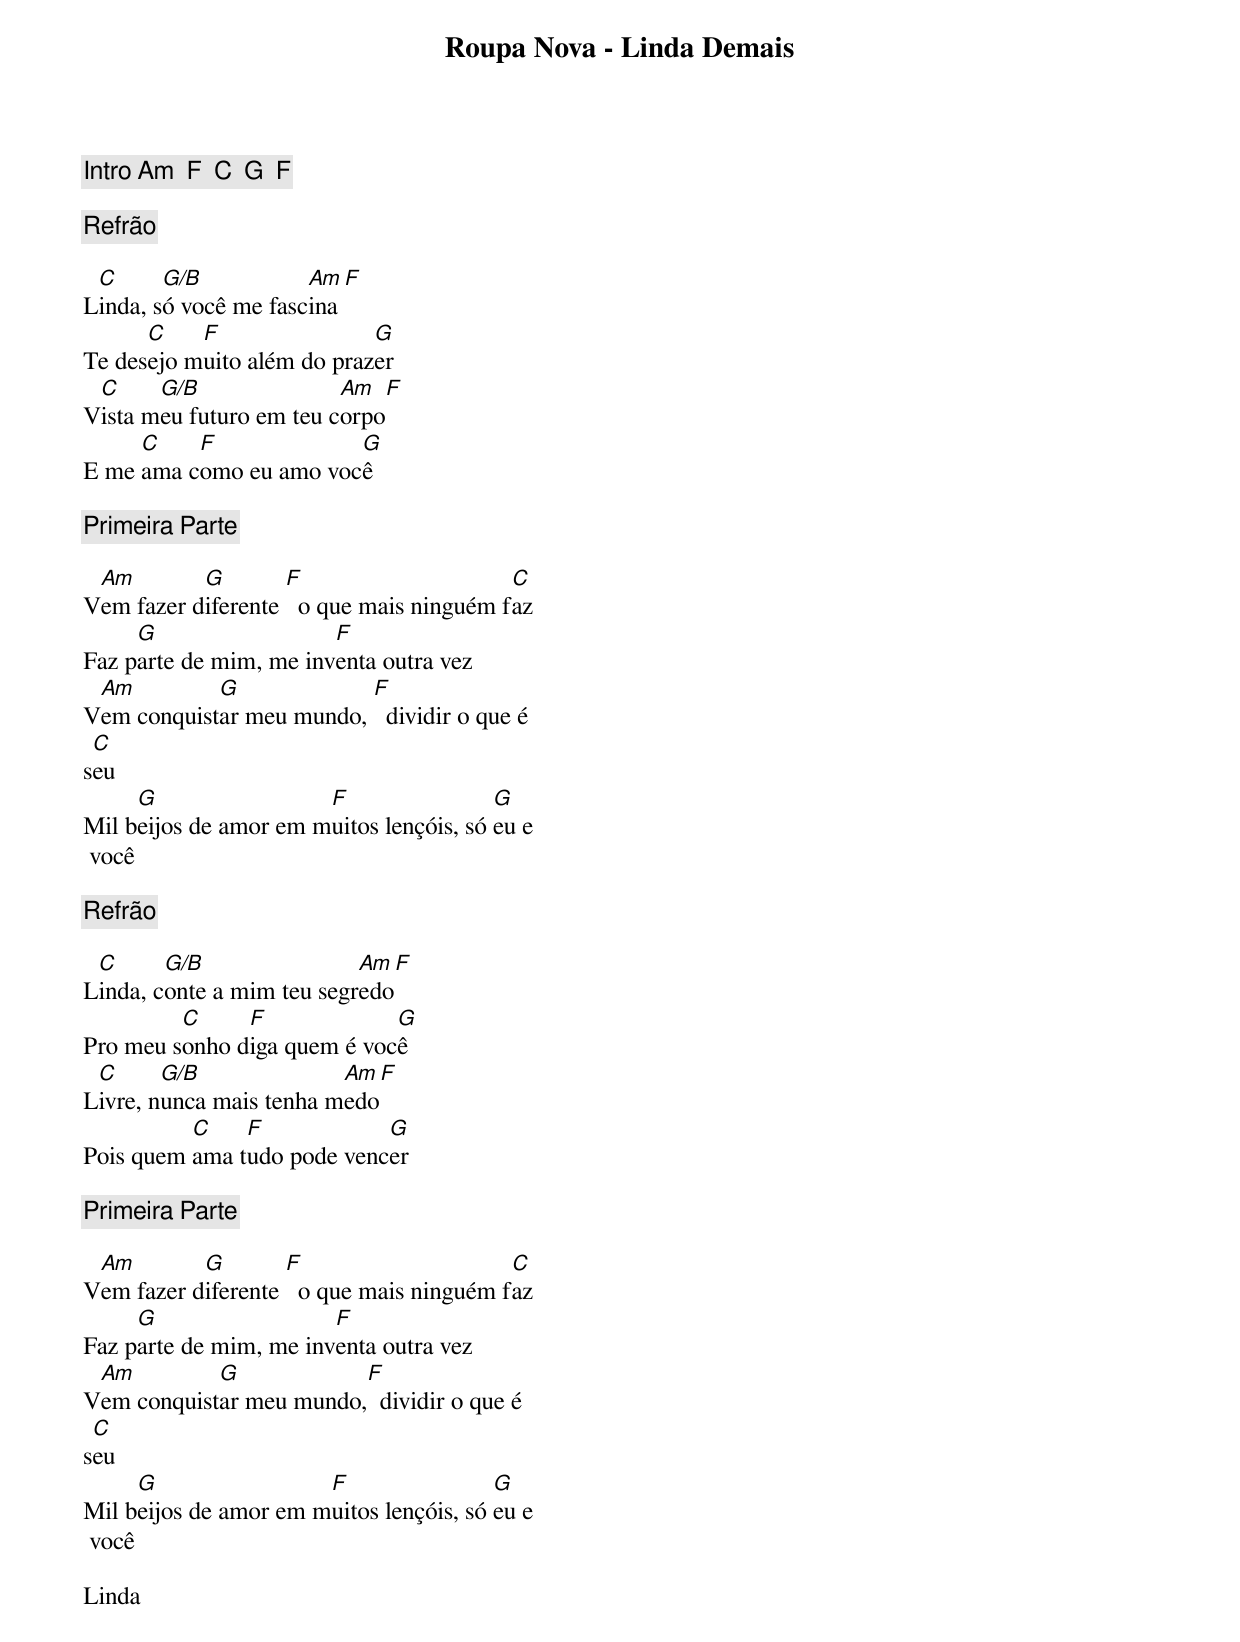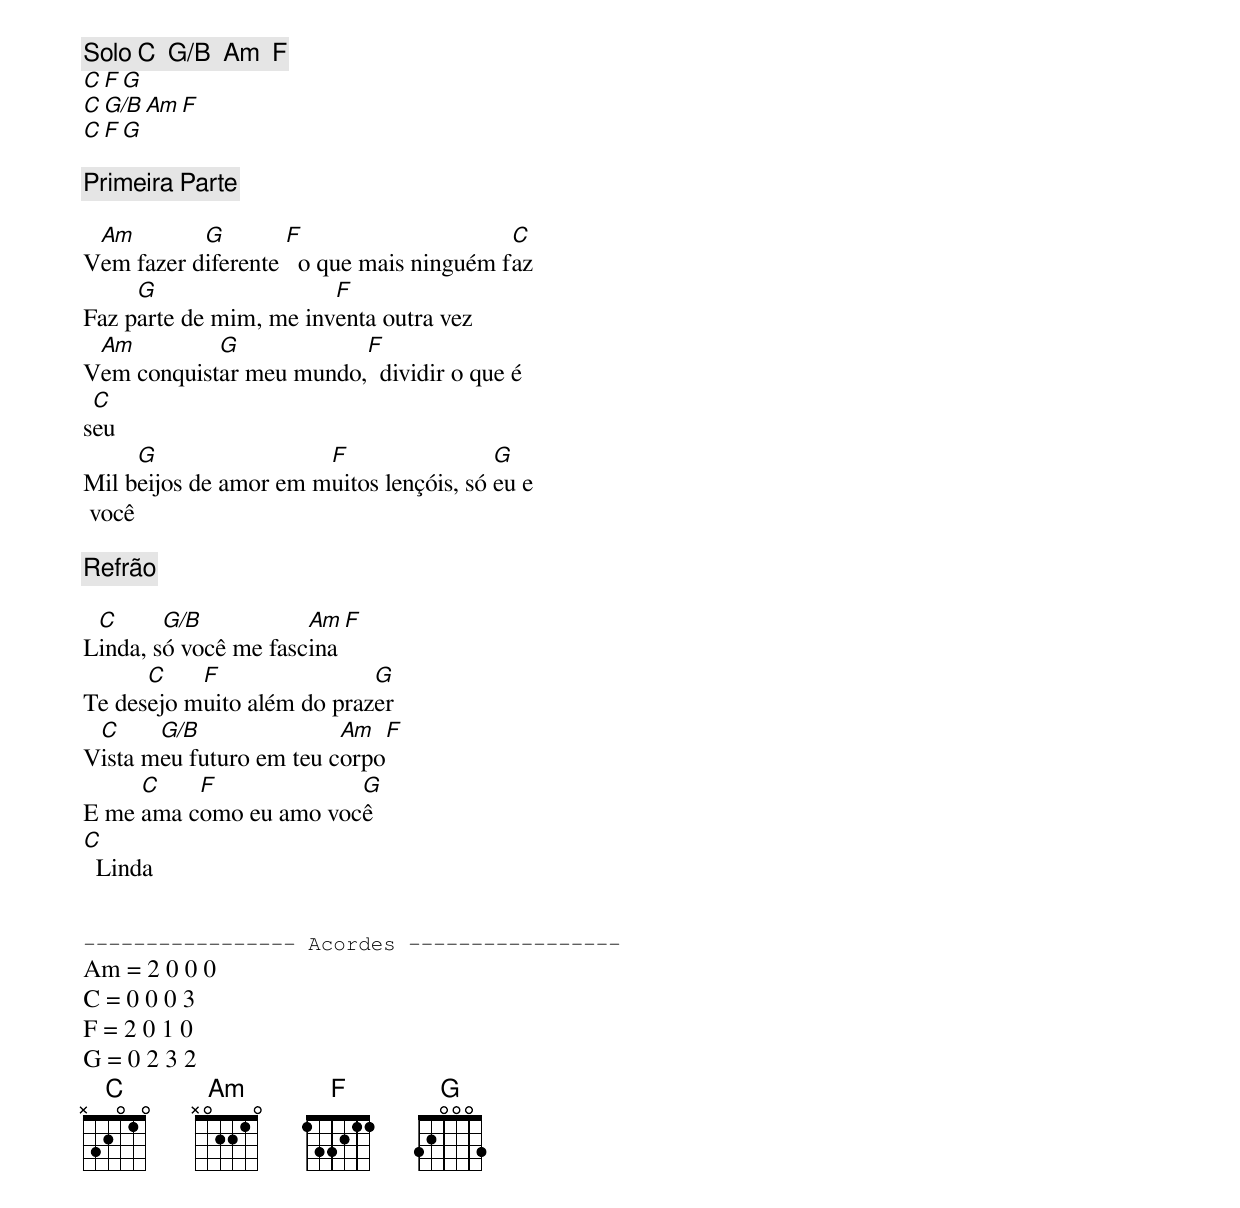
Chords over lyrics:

Roupa Nova - Linda Demais

[Intro] Am  F  C  G  F

[Refrão]

 C      G/B           Am  F
Linda, só você me fascina
      C    F                G
Te desejo muito além do prazer
 C     G/B               Am   F
Vista meu futuro em teu corpo
     C    F             G
E me ama como eu amo você

[Primeira Parte]

 Am        G        F                     C
Vem fazer diferente   o que mais ninguém faz
     G                  F
Faz parte de mim, me inventa outra vez
 Am         G             F
Vem conquistar meu mundo,   dividir o que é
 C
seu
     G                 F                 G
Mil beijos de amor em muitos lençóis, só eu e
 você

[Refrão]

 C      G/B                Am   F
Linda, conte a mim teu segredo
         C     F             G
Pro meu sonho diga quem é você
 C      G/B              Am    F
Livre, nunca mais tenha medo
          C    F            G
Pois quem ama tudo pode vencer

[Primeira Parte]

 Am        G        F                     C
Vem fazer diferente   o que mais ninguém faz
     G                  F
Faz parte de mim, me inventa outra vez
 Am         G            F
Vem conquistar meu mundo,  dividir o que é
 C
seu
     G                 F                 G
Mil beijos de amor em muitos lençóis, só eu e
 você

Linda

[Solo] C  G/B  Am  F
       C  F  G
       C  G/B  Am  F
       C  F  G

[Primeira Parte]

 Am        G        F                     C
Vem fazer diferente   o que mais ninguém faz
     G                  F
Faz parte de mim, me inventa outra vez
 Am         G            F
Vem conquistar meu mundo,  dividir o que é
 C
seu
     G                 F                 G
Mil beijos de amor em muitos lençóis, só eu e
 você

[Refrão]

 C      G/B           Am  F
Linda, só você me fascina
      C    F                G
Te desejo muito além do prazer
 C     G/B               Am   F
Vista meu futuro em teu corpo
     C    F             G
E me ama como eu amo você
C
  Linda


----------------- Acordes -----------------
Am = 2 0 0 0
C = 0 0 0 3
F = 2 0 1 0
G = 0 2 3 2
